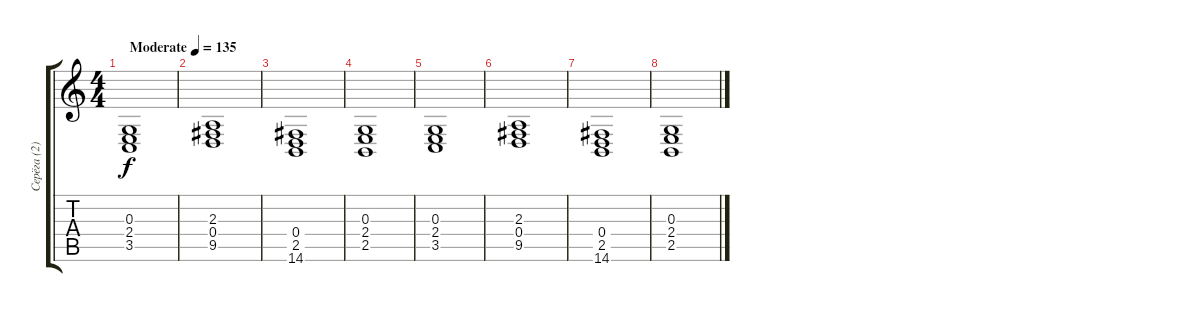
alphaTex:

\track ("Серёга (2)" "Серёга (2)") {instrument stringensemble1}
\staff {score tabs}
\tuning (E4 B3 G3 D3 A2 E2) {hide}
\ts (4 4)
\tempo (135 "Moderate")
\clef g2
\ks c
(0.3 2.4 3.5).1{dy f instrument stringensemble1} |
(2.3 0.4 9.5).1 |
(0.4 2.5 14.6).1 |
(0.3 2.4 2.5).1 |
(0.3 2.4 3.5).1 |
(2.3 0.4 9.5).1 |
(0.4 2.5 14.6).1 |
(0.3 2.4 2.5).1
